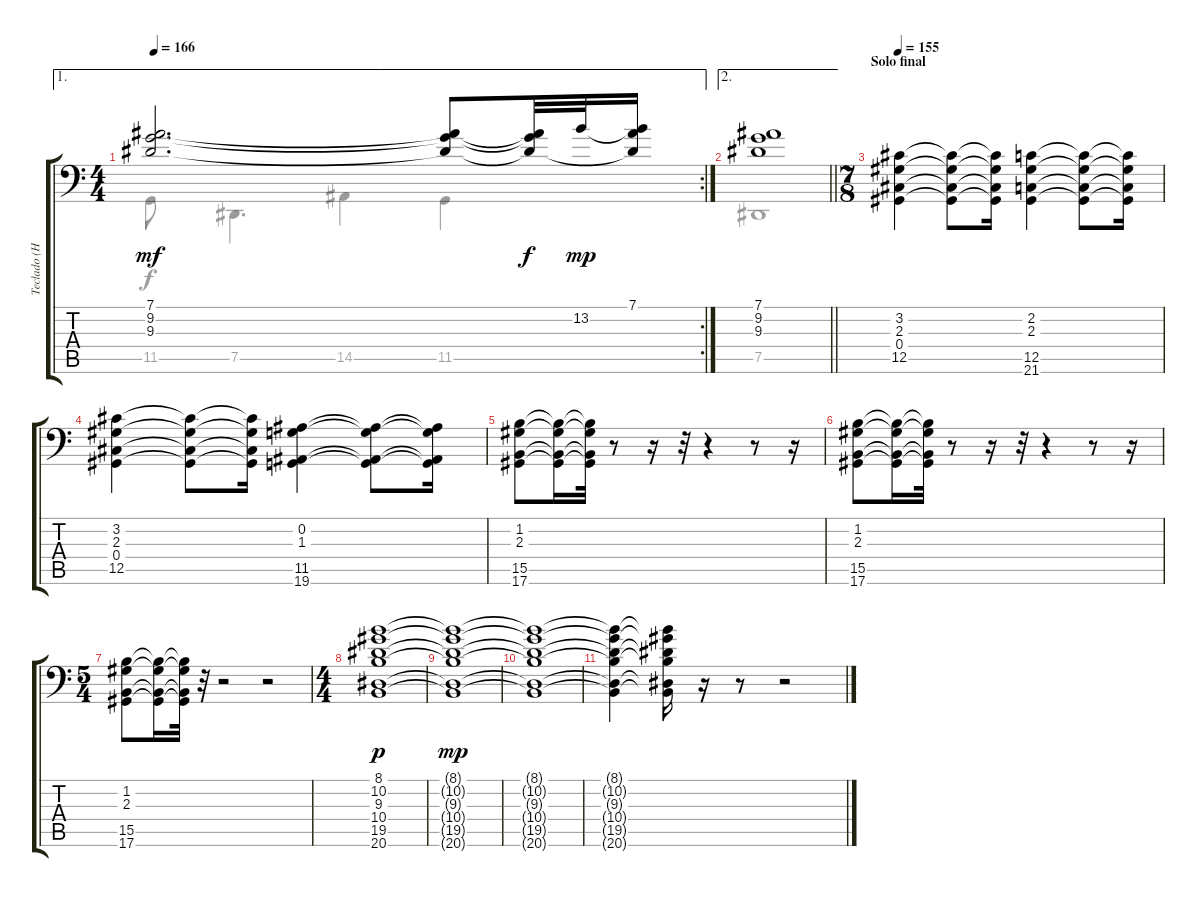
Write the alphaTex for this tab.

\track ("Teclado (Hugo Bistolfi)" "Teclado (H") {instrument stringensemble1}
\staff {score tabs}
\tuning (Eb4 Bb3 Gb3 Db3 Ab1 Eb1) {hide}
\voice
\ae 1
\rc 2
\ts (4 4)
\tempo 166
\clef f4
\ks c
(7.1{t} 9.2{t} 9.3{t}).2{d dy mf} (7.1{t} 9.2{t} 9.3{t}).8 (7.1{t} 9.2{t} 9.3{t}).32{dy f} 13.2.32{dy mp} (7.1 13.2{t} 9.3{t}).16 |
\ae 2
\barLineRight lightlight
(7.1 9.2 9.3).1 |
\ts (7 8)
\section ("" "Solo final")
\tempo 155
(3.2 2.3 0.4 12.5).4 (3.2{t} 2.3{t} 0.4{t} 12.5{t}).8 (3.2{t} 2.3{t} 0.4{t} 12.5{t}).16 (2.2 2.3 12.5 21.6).4 (2.2{t} 2.3{t} 12.5{t} 21.6{t}).8 (2.2{t} 2.3{t} 12.5{t} 21.6{t}).16 |
(3.2 2.3 0.4 12.5).4 (3.2{t} 2.3{t} 0.4{t} 12.5{t}).8 (3.2{t} 2.3{t} 0.4{t} 12.5{t}).16 (0.2 1.3 11.5 19.6).4 (0.2{t} 1.3{t} 11.5{t} 19.6{t}).8 (0.2{t} 1.3{t} 11.5{t} 19.6{t}).16 |
(1.2 2.3 15.5 17.6).8 (1.2{t} 2.3{t} 15.5{t} 17.6{t}).16 (1.2{t} 2.3{t} 15.5{t} 17.6{t}).32 r.8 r.16 r.32 r.4 r.8 r.16 |
(1.2 2.3 15.5 17.6).8 (1.2{t} 2.3{t} 15.5{t} 17.6{t}).16 (1.2{t} 2.3{t} 15.5{t} 17.6{t}).32 r.8 r.16 r.32 r.4 r.8 r.16 |
\ts (5 4)
(1.2 2.3 15.5 17.6).8 (1.2{t} 2.3{t} 15.5{t} 17.6{t}).16 (1.2{t} 2.3{t} 15.5{t} 17.6{t}).32 r.32 r.2 r.2 |
\ts (4 4)
(8.1 10.2 9.3 10.4 19.5 20.6).1{dy p} |
(8.1{t} 10.2{t} 9.3{t} 10.4{t} 19.5{t} 20.6{t}).1{dy mp} |
(8.1{t} 10.2{t} 9.3{t} 10.4{t} 19.5{t} 20.6{t}).1 |
(8.1{t} 10.2{t} 9.3{t} 10.4{t} 19.5{t} 20.6{t}).4 (8.1{t} 10.2{t} 9.3{t} 10.4{t} 19.5{t} 20.6{t}).16 r.16 r.8 r.2
\voice
\clef f4
\ottava regular
\simile none
\ks c
11.5.8{dy f} 7.5.4{d} 14.5.4 11.5.4 |
\barLineRight lightlight
7.5.1 |
|
|
|
|
|
|
|
|
